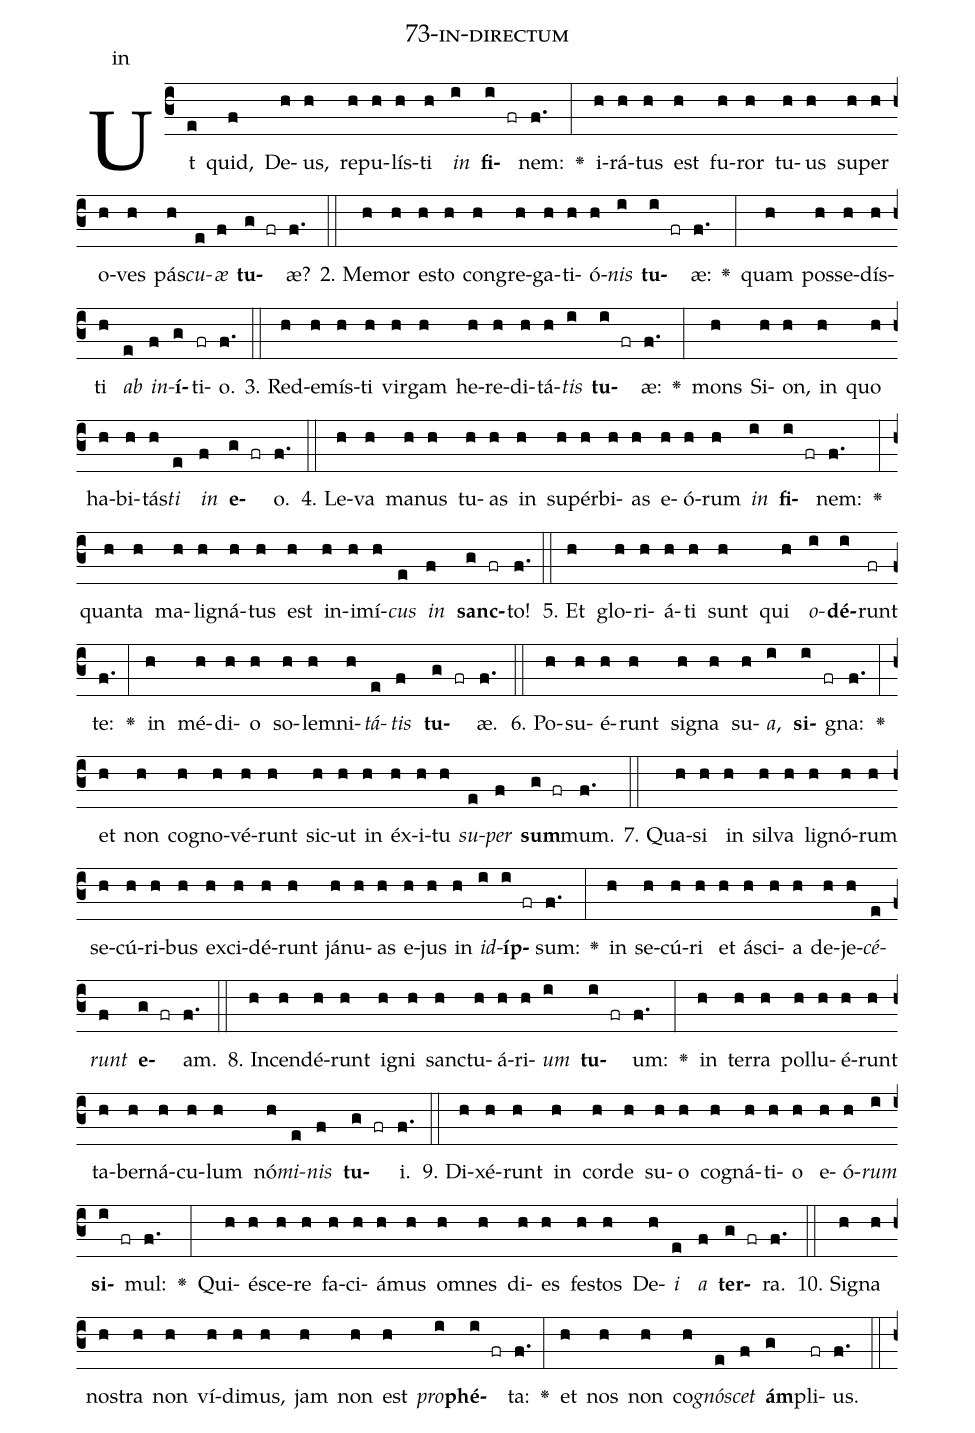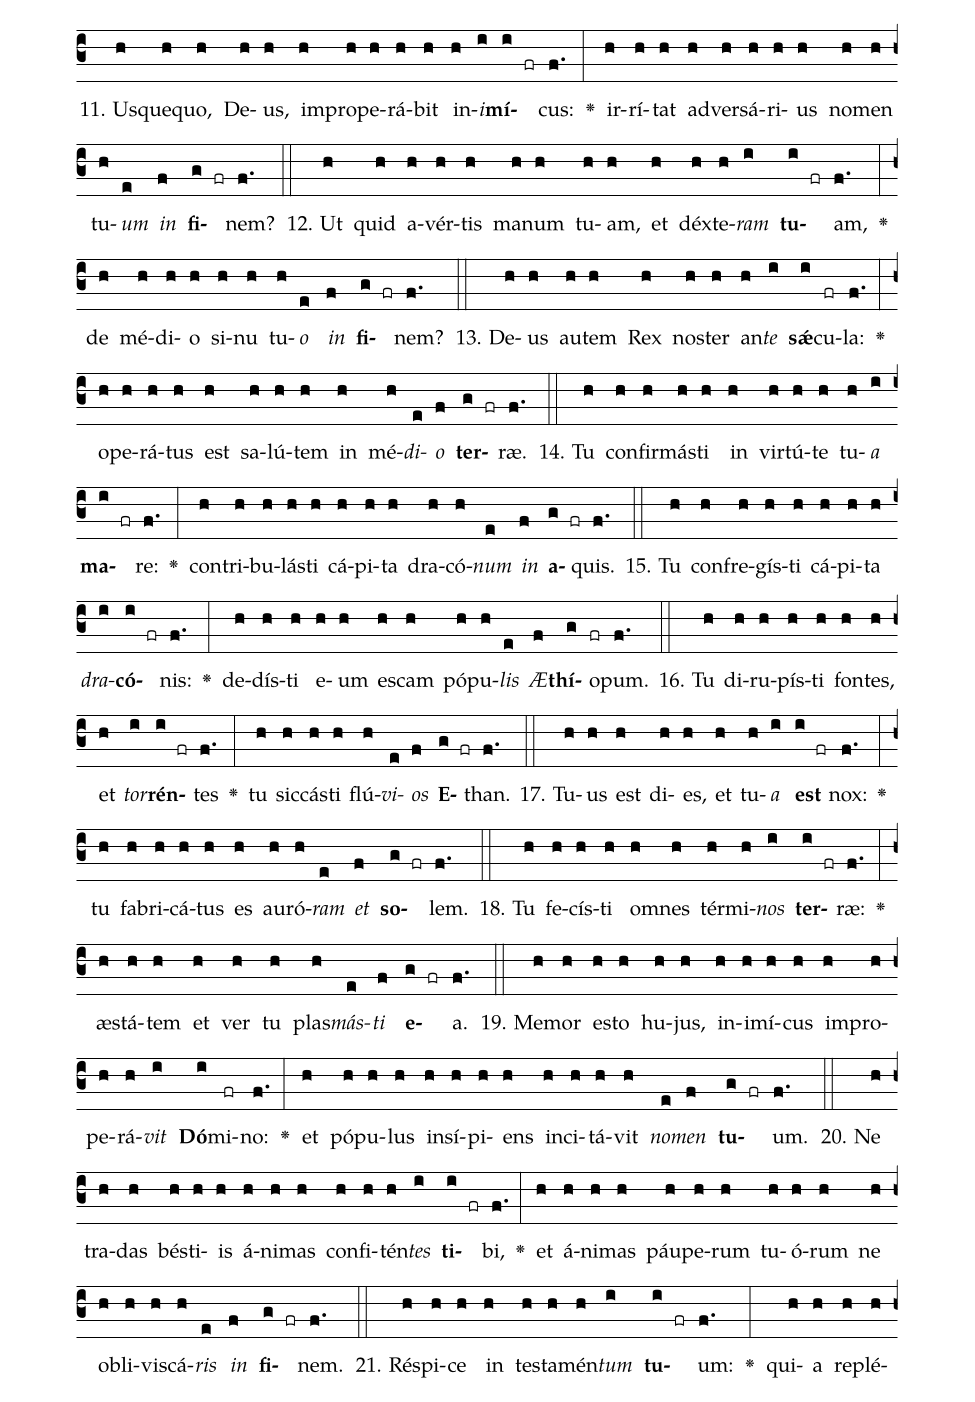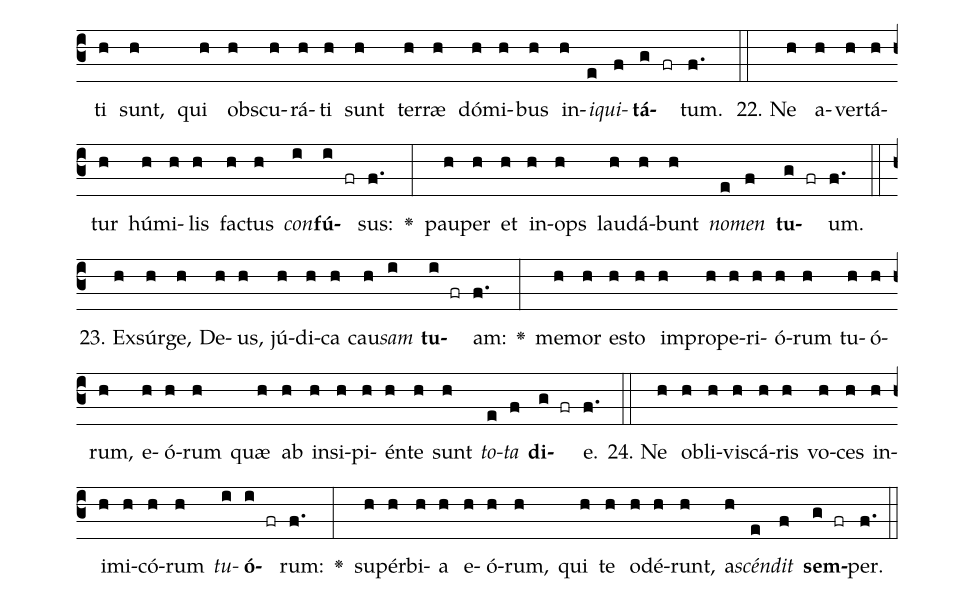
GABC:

name: 73-in-directum;
annotation: in;
%%
(c3)Ut(e) quid,(f) De(h)us,(h) re(h)pu(h)lís(h)ti(h) <i>in</i>(i) <b>fi</b>(i fr)nem:(f.) <v>\greheightstar</v>(:) i(h)rá(h)tus(h) est(h) fu(h)ror(h) tu(h)us(h) su(h)per(h) o(h)ves(h) pás(h)<i>cu</i>(e)<i>æ</i>(f) <b>tu</b>(g fr)æ?(f.) (::)
2. Me(h)mor(h) es(h)to(h) con(h)gre(h)ga(h)ti(h)ó(h)<i>nis</i>(i) <b>tu</b>(i fr)æ:(f.) <v>\greheightstar</v>(:) quam(h) pos(h)se(h)dís(h)ti(h) <i>ab</i>(e) <i>in</i>(f)<b>í</b>(g)ti(fr)o.(f.) (::)
3. Red(h)e(h)mís(h)ti(h) vir(h)gam(h) he(h)re(h)di(h)tá(h)<i>tis</i>(i) <b>tu</b>(i fr)æ:(f.) <v>\greheightstar</v>(:) mons(h) Si(h)on,(h) in(h) quo(h) ha(h)bi(h)tás(h)<i>ti</i>(e) <i>in</i>(f) <b>e</b>(g fr)o.(f.) (::)
4. Le(h)va(h) ma(h)nus(h) tu(h)as(h) in(h) su(h)pér(h)bi(h)as(h) e(h)ó(h)rum(h) <i>in</i>(i) <b>fi</b>(i fr)nem:(f.) <v>\greheightstar</v>(:) quan(h)ta(h) ma(h)li(h)gná(h)tus(h) est(h) in(h)i(h)mí(h)<i>cus</i>(e) <i>in</i>(f) <b>sanc</b>(g fr)to!(f.) (::)
5. Et(h) glo(h)ri(h)á(h)ti(h) sunt(h) qui(h) <i>o</i>(i)<b>dé</b>(i)runt(fr) te:(f.) <v>\greheightstar</v>(:) in(h) mé(h)di(h)o(h) so(h)lem(h)ni(h)<i>tá</i>(e)<i>tis</i>(f) <b>tu</b>(g fr)æ.(f.) (::)
6. Po(h)su(h)é(h)runt(h) si(h)gna(h) su(h)<i>a</i>,(i) <b>si</b>(i fr)gna:(f.) <v>\greheightstar</v>(:) et(h) non(h) co(h)gno(h)vé(h)runt(h) sic(h)ut(h) in(h) éx(h)i(h)tu(h) <i>su</i>(e)<i>per</i>(f) <b>sum</b>(g fr)mum.(f.) (::)
7. Qua(h)si(h) in(h) sil(h)va(h) li(h)gnó(h)rum(h) se(h)cú(h)ri(h)bus(h) ex(h)ci(h)dé(h)runt(h) já(h)nu(h)as(h) e(h)jus(h) in(h) <i>id</i>(i)<b>íp</b>(i fr)sum:(f.) <v>\greheightstar</v>(:) in(h) se(h)cú(h)ri(h) et(h) á(h)sci(h)a(h) de(h)je(h)<i>cé</i>(e)<i>runt</i>(f) <b>e</b>(g fr)am.(f.) (::)
8. In(h)cen(h)dé(h)runt(h) i(h)gni(h) sanc(h)tu(h)á(h)ri(h)<i>um</i>(i) <b>tu</b>(i fr)um:(f.) <v>\greheightstar</v>(:) in(h) ter(h)ra(h) pol(h)lu(h)é(h)runt(h) ta(h)ber(h)ná(h)cu(h)lum(h) nó(h)<i>mi</i>(e)<i>nis</i>(f) <b>tu</b>(g fr)i.(f.) (::)
9. Di(h)xé(h)runt(h) in(h) cor(h)de(h) su(h)o(h) co(h)gná(h)ti(h)o(h) e(h)ó(h)<i>rum</i>(i) <b>si</b>(i fr)mul:(f.) <v>\greheightstar</v>(:) Qui(h)é(h)sce(h)re(h) fa(h)ci(h)á(h)mus(h) om(h)nes(h) di(h)es(h) fes(h)tos(h) De(h)<i>i</i>(e) <i>a</i>(f) <b>ter</b>(g fr)ra.(f.) (::)
10. Si(h)gna(h) nos(h)tra(h) non(h) ví(h)di(h)mus,(h) jam(h) non(h) est(h) <i>pro</i>(i)<b>phé</b>(i fr)ta:(f.) <v>\greheightstar</v>(:) et(h) nos(h) non(h) co(h)<i>gnó</i>(e)<i>scet</i>(f) <b>ám</b>(g)pli(fr)us.(f.) (::)
11. Us(h)que(h)quo,(h) De(h)us,(h) im(h)pro(h)pe(h)rá(h)bit(h) in(h)<i>i</i>(i)<b>mí</b>(i fr)cus:(f.) <v>\greheightstar</v>(:) ir(h)rí(h)tat(h) ad(h)ver(h)sá(h)ri(h)us(h) no(h)men(h) tu(h)<i>um</i>(e) <i>in</i>(f) <b>fi</b>(g fr)nem?(f.) (::)
12. Ut(h) quid(h) a(h)vér(h)tis(h) ma(h)num(h) tu(h)am,(h) et(h) déx(h)te(h)<i>ram</i>(i) <b>tu</b>(i fr)am,(f.) <v>\greheightstar</v>(:) de(h) mé(h)di(h)o(h) si(h)nu(h) tu(h)<i>o</i>(e) <i>in</i>(f) <b>fi</b>(g fr)nem?(f.) (::)
13. De(h)us(h) au(h)tem(h) Rex(h) nos(h)ter(h) an(h)<i>te</i>(i) <b>sǽ</b>(i)cu(fr)la:(f.) <v>\greheightstar</v>(:) o(h)pe(h)rá(h)tus(h) est(h) sa(h)lú(h)tem(h) in(h) mé(h)<i>di</i>(e)<i>o</i>(f) <b>ter</b>(g fr)ræ.(f.) (::)
14. Tu(h) con(h)fir(h)más(h)ti(h) in(h) vir(h)tú(h)te(h) tu(h)<i>a</i>(i) <b>ma</b>(i fr)re:(f.) <v>\greheightstar</v>(:) con(h)tri(h)bu(h)lás(h)ti(h) cá(h)pi(h)ta(h) dra(h)có(h)<i>num</i>(e) <i>in</i>(f) <b>a</b>(g fr)quis.(f.) (::)
15. Tu(h) con(h)fre(h)gís(h)ti(h) cá(h)pi(h)ta(h) <i>dra</i>(i)<b>có</b>(i fr)nis:(f.) <v>\greheightstar</v>(:) de(h)dís(h)ti(h) e(h)um(h) es(h)cam(h) pó(h)pu(h)<i>lis</i>(e) <i>Æ</i>(f)<b>thí</b>(g)o(fr)pum.(f.) (::)
16. Tu(h) di(h)ru(h)pís(h)ti(h) fon(h)tes,(h) et(h) <i>tor</i>(i)<b>rén</b>(i fr)tes(f.) <v>\greheightstar</v>(:) tu(h) sic(h)cás(h)ti(h) flú(h)<i>vi</i>(e)<i>os</i>(f) <b>E</b>(g fr)than.(f.) (::)
17. Tu(h)us(h) est(h) di(h)es,(h) et(h) tu(h)<i>a</i>(i) <b>est</b>(i fr) nox:(f.) <v>\greheightstar</v>(:) tu(h) fa(h)bri(h)cá(h)tus(h) es(h) au(h)ró(h)<i>ram</i>(e) <i>et</i>(f) <b>so</b>(g fr)lem.(f.) (::)
18. Tu(h) fe(h)cís(h)ti(h) om(h)nes(h) tér(h)mi(h)<i>nos</i>(i) <b>ter</b>(i fr)ræ:(f.) <v>\greheightstar</v>(:) æs(h)tá(h)tem(h) et(h) ver(h) tu(h) plas(h)<i>más</i>(e)<i>ti</i>(f) <b>e</b>(g fr)a.(f.) (::)
19. Me(h)mor(h) es(h)to(h) hu(h)jus,(h) in(h)i(h)mí(h)cus(h) im(h)pro(h)pe(h)rá(h)<i>vit</i>(i) <b>Dó</b>(i)mi(fr)no:(f.) <v>\greheightstar</v>(:) et(h) pó(h)pu(h)lus(h) in(h)sí(h)pi(h)ens(h) in(h)ci(h)tá(h)vit(h) <i>no</i>(e)<i>men</i>(f) <b>tu</b>(g fr)um.(f.) (::)
20. Ne(h) tra(h)das(h) bés(h)ti(h)is(h) á(h)ni(h)mas(h) con(h)fi(h)tén(h)<i>tes</i>(i) <b>ti</b>(i fr)bi,(f.) <v>\greheightstar</v>(:) et(h) á(h)ni(h)mas(h) páu(h)pe(h)rum(h) tu(h)ó(h)rum(h) ne(h) ob(h)li(h)vis(h)cá(h)<i>ris</i>(e) <i>in</i>(f) <b>fi</b>(g fr)nem.(f.) (::)
21. Ré(h)spi(h)ce(h) in(h) tes(h)ta(h)mén(h)<i>tum</i>(i) <b>tu</b>(i fr)um:(f.) <v>\greheightstar</v>(:) qui(h)a(h) re(h)plé(h)ti(h) sunt,(h) qui(h) obs(h)cu(h)rá(h)ti(h) sunt(h) ter(h)ræ(h) dó(h)mi(h)bus(h) in(h)<i>i</i>(e)<i>qui</i>(f)<b>tá</b>(g fr)tum.(f.) (::)
22. Ne(h) a(h)ver(h)tá(h)tur(h) hú(h)mi(h)lis(h) fac(h)tus(h) <i>con</i>(i)<b>fú</b>(i fr)sus:(f.) <v>\greheightstar</v>(:) pau(h)per(h) et(h) in(h)ops(h) lau(h)dá(h)bunt(h) <i>no</i>(e)<i>men</i>(f) <b>tu</b>(g fr)um.(f.) (::)
23. Ex(h)súr(h)ge,(h) De(h)us,(h) jú(h)di(h)ca(h) cau(h)<i>sam</i>(i) <b>tu</b>(i fr)am:(f.) <v>\greheightstar</v>(:) me(h)mor(h) es(h)to(h) im(h)pro(h)pe(h)ri(h)ó(h)rum(h) tu(h)ó(h)rum,(h) e(h)ó(h)rum(h) quæ(h) ab(h) in(h)si(h)pi(h)én(h)te(h) sunt(h) <i>to</i>(e)<i>ta</i>(f) <b>di</b>(g fr)e.(f.) (::)
24. Ne(h) ob(h)li(h)vis(h)cá(h)ris(h) vo(h)ces(h) in(h)i(h)mi(h)có(h)rum(h) <i>tu</i>(i)<b>ó</b>(i fr)rum:(f.) <v>\greheightstar</v>(:) su(h)pér(h)bi(h)a(h) e(h)ó(h)rum,(h) qui(h) te(h) o(h)dé(h)runt,(h) a(h)<i>scén</i>(e)<i>dit</i>(f) <b>sem</b>(g fr)per.(f.) (::)
